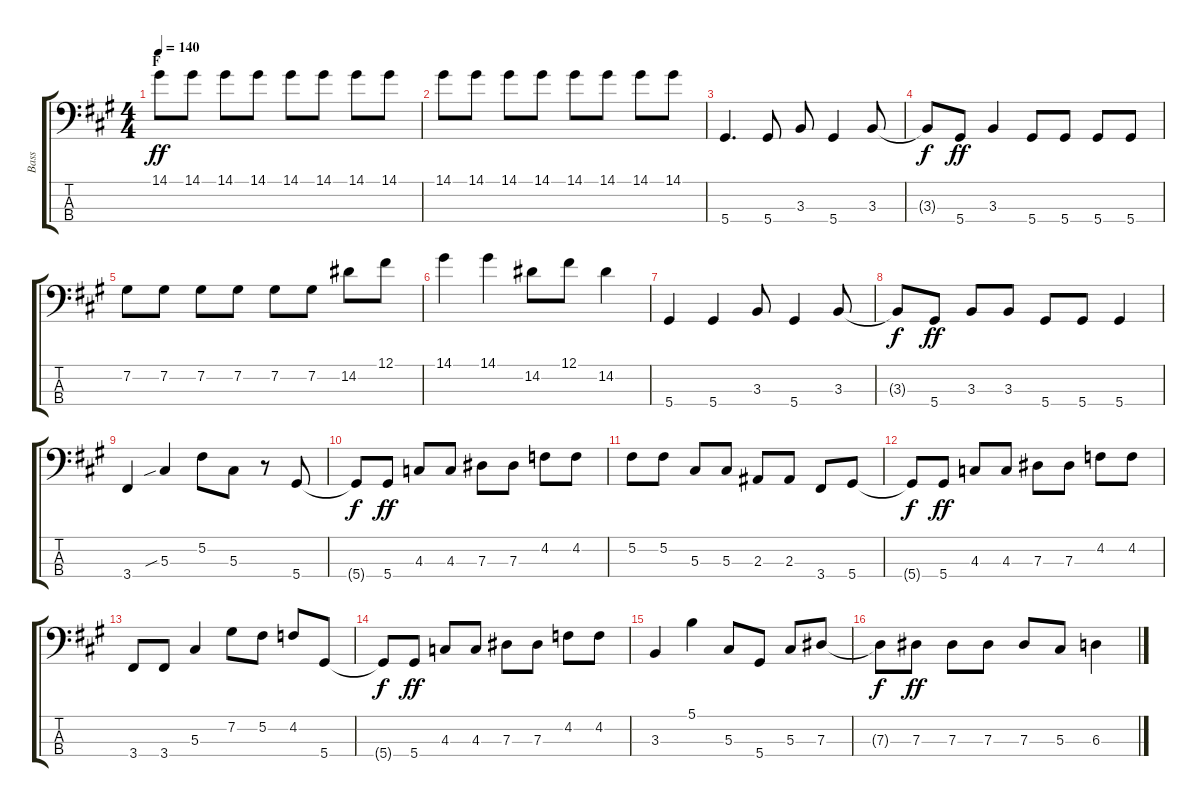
\track ("Bass" "Bass") {instrument electricbasspick}
\staff {score tabs}
\tuning (Gb2 Db2 Ab1 Eb1) {hide}
\ts (4 4)
\section ("" "F")
\tempo 140
\clef f4
\ks a
14.1.8{dy ff} 14.1.8 14.1.8 14.1.8 14.1.8 14.1.8 14.1.8 14.1.8 |
14.1.8 14.1.8 14.1.8 14.1.8 14.1.8 14.1.8 14.1.8 14.1.8 |
5.4.4{d} 5.4.8 3.3.8 5.4.4 3.3.8 |
3.3{t}.8{dy f} 5.4.8{dy ff} 3.3.4 5.4.8 5.4.8 5.4.8 5.4.8 |
7.2.8 7.2.8 7.2.8 7.2.8 7.2.8 7.2.8 14.2.8 12.1.8 |
14.1.4 14.1.4 14.2.8 12.1.8 14.2.4 |
5.4.4 5.4.4 3.3.8 5.4.4 3.3.8 |
3.3{t}.8{dy f} 5.4.8{dy ff} 3.3.8 3.3.8 5.4.8 5.4.8 5.4.4 |
3.4.4 5.3{sib}.4 5.2.8 5.3.8 r.8 5.4.8 |
5.4{t}.8{dy f} 5.4.8{dy ff} 4.3.8 4.3.8 7.3.8 7.3.8 4.2.8 4.2.8 |
5.2.8 5.2.8 5.3.8 5.3.8 2.3.8 2.3.8 3.4.8 5.4.8 |
5.4{t}.8{dy f} 5.4.8{dy ff} 4.3.8 4.3.8 7.3.8 7.3.8 4.2.8 4.2.8 |
3.4.8 3.4.8 5.3.4 7.2.8 5.2.8 4.2.8 5.4.8 |
5.4{t}.8{dy f} 5.4.8{dy ff} 4.3.8 4.3.8 7.3.8 7.3.8 4.2.8 4.2.8 |
3.3.4 5.1.4 5.3.8 5.4.8 5.3.8 7.3.8 |
7.3{t}.8{dy f} 7.3.8{dy ff} 7.3.8 7.3.8 7.3.8 5.3.8 6.3.4
